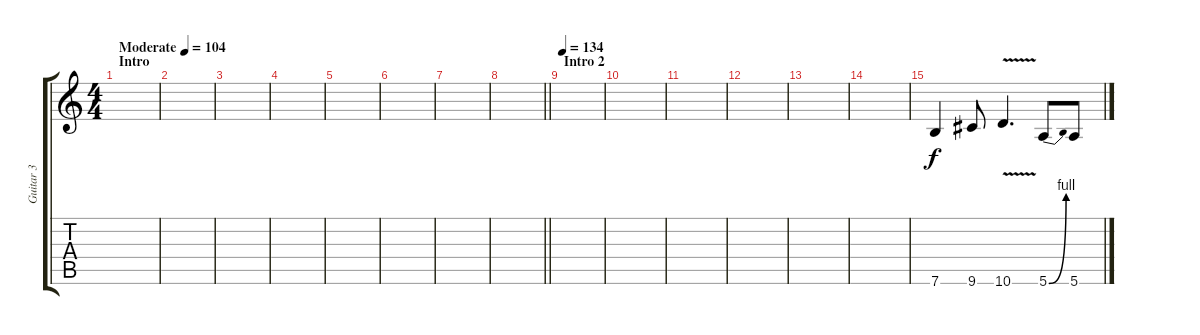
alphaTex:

\track ("Guitar 3" "Guitar 3") {instrument overdrivenguitar}
\staff {score tabs}
\tuning (E4 B3 G3 D3 A2 E2) {hide}
\ts (4 4)
\section ("" "Intro")
\tempo (104 "Moderate")
\clef g2
\ks c
|
|
|
|
|
|
|
\barLineRight lightlight
|
\section ("" "Intro 2")
\tempo 134
|
|
|
|
|
|
7.6.4 9.6.8 10.6{v}.4{d} 5.6{be (bend 0 0 60 4)}.8 5.6.8
